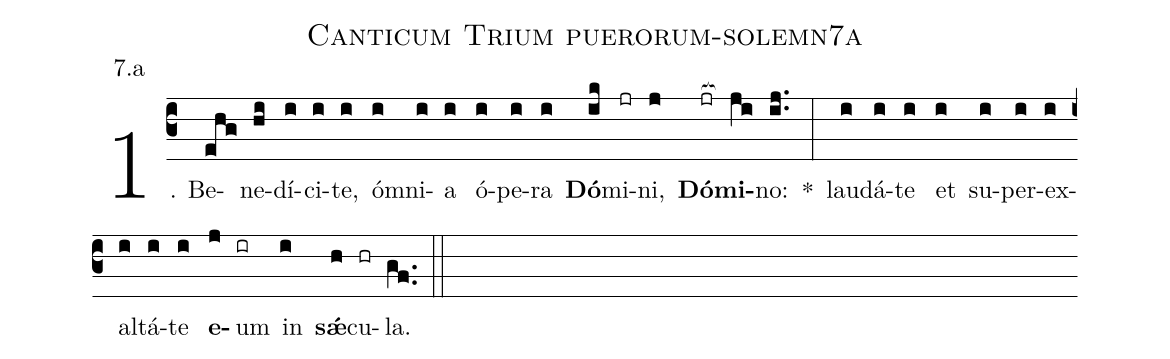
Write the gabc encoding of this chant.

name: Canticum Trium puerorum-solemn7a;
annotation: 7.a;
%%
(c3)1. Be(ehg)ne(hi)dí(i)ci(i)te,(i) óm(i)ni(i)a(i) ó(i)pe(i)ra(i) <b>Dó</b>(ik)mi(jr)ni,(j) <b>Dó</b>(jr[ocb:1{])<b>mi</b>(ji[ocb:0}])no:(ij..) *(:) lau(i)dá(i)te(i) et(i) su(i)per(i)ex(i)al(i)tá(i)te(i) <b>e</b>(j)um(ir) in(i) <b>sǽ</b>(h)cu(hr)la.(gf..) (::)
